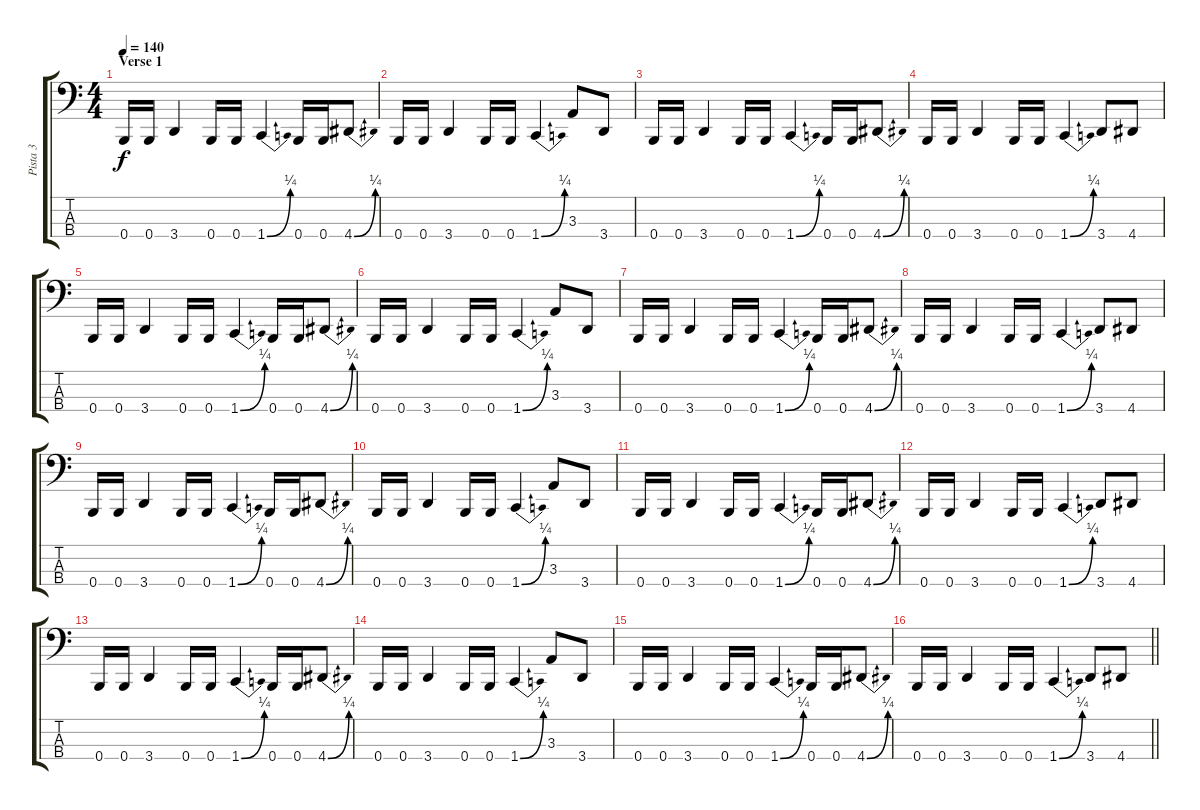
\track ("Pista 3" "Pista 3") {instrument electricbasspick}
\staff {score tabs}
\tuning (E2 B1 Gb1 B0) {hide}
\ts (4 4)
\section ("" "Verse 1")
\tempo 140
\clef f4
\ks c
0.4.16{dy f} 0.4.16 3.4.4 0.4.16 0.4.16 1.4{be (bend 0 0 60 1)}.4 0.4.16 0.4.16 4.4{be (bend 0 0 60 1)}.8 |
0.4.16 0.4.16 3.4.4 0.4.16 0.4.16 1.4{be (bend 0 0 60 1)}.4 3.3.8 3.4.8 |
0.4.16 0.4.16 3.4.4 0.4.16 0.4.16 1.4{be (bend 0 0 60 1)}.4 0.4.16 0.4.16 4.4{be (bend 0 0 60 1)}.8 |
0.4.16 0.4.16 3.4.4 0.4.16 0.4.16 1.4{be (bend 0 0 60 1)}.4 3.4.8 4.4.8 |
0.4.16 0.4.16 3.4.4 0.4.16 0.4.16 1.4{be (bend 0 0 60 1)}.4 0.4.16 0.4.16 4.4{be (bend 0 0 60 1)}.8 |
0.4.16 0.4.16 3.4.4 0.4.16 0.4.16 1.4{be (bend 0 0 60 1)}.4 3.3.8 3.4.8 |
0.4.16 0.4.16 3.4.4 0.4.16 0.4.16 1.4{be (bend 0 0 60 1)}.4 0.4.16 0.4.16 4.4{be (bend 0 0 60 1)}.8 |
0.4.16 0.4.16 3.4.4 0.4.16 0.4.16 1.4{be (bend 0 0 60 1)}.4 3.4.8 4.4.8 |
0.4.16 0.4.16 3.4.4 0.4.16 0.4.16 1.4{be (bend 0 0 60 1)}.4 0.4.16 0.4.16 4.4{be (bend 0 0 60 1)}.8 |
0.4.16 0.4.16 3.4.4 0.4.16 0.4.16 1.4{be (bend 0 0 60 1)}.4 3.3.8 3.4.8 |
0.4.16 0.4.16 3.4.4 0.4.16 0.4.16 1.4{be (bend 0 0 60 1)}.4 0.4.16 0.4.16 4.4{be (bend 0 0 60 1)}.8 |
0.4.16 0.4.16 3.4.4 0.4.16 0.4.16 1.4{be (bend 0 0 60 1)}.4 3.4.8 4.4.8 |
0.4.16 0.4.16 3.4.4 0.4.16 0.4.16 1.4{be (bend 0 0 60 1)}.4 0.4.16 0.4.16 4.4{be (bend 0 0 60 1)}.8 |
0.4.16 0.4.16 3.4.4 0.4.16 0.4.16 1.4{be (bend 0 0 60 1)}.4 3.3.8 3.4.8 |
0.4.16 0.4.16 3.4.4 0.4.16 0.4.16 1.4{be (bend 0 0 60 1)}.4 0.4.16 0.4.16 4.4{be (bend 0 0 60 1)}.8 |
\barLineRight lightlight
0.4.16 0.4.16 3.4.4 0.4.16 0.4.16 1.4{be (bend 0 0 60 1)}.4 3.4.8 4.4.8
